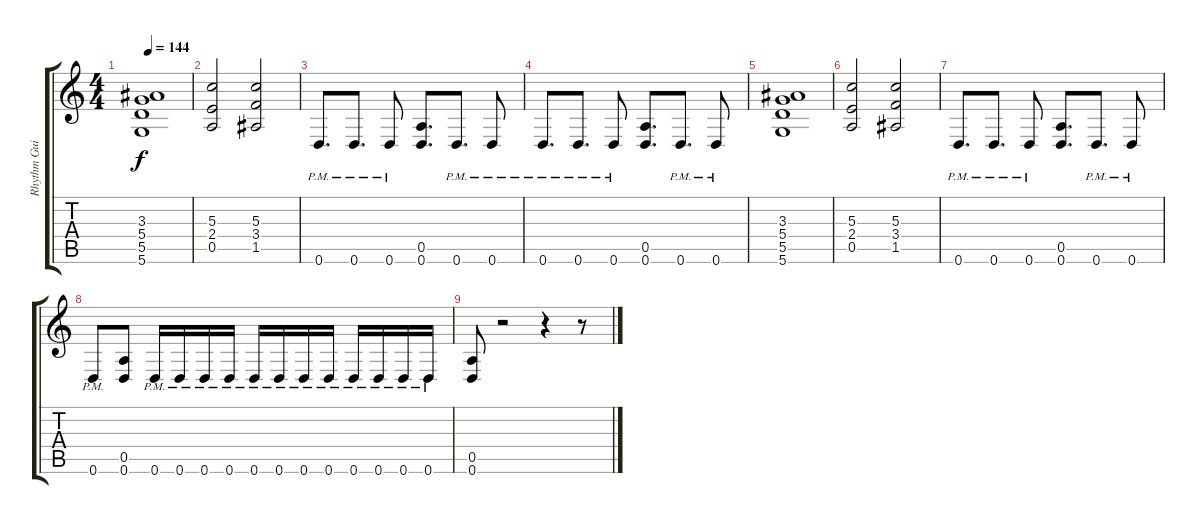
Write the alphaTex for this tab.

\track ("Rhythm Guitar L" "Rhythm Gui") {instrument distortionguitar}
\staff {score tabs}
\tuning (E4 B3 G3 D3 A2 D2) {hide}
\ts (4 4)
\tempo 144
\clef g2
\ks c
(3.3 5.4 5.5 5.6).1{dy f} |
(5.3 2.4 0.5).2 (5.3 3.4 1.5).2 |
0.6{pm}.8{d} 0.6{pm}.8{d} 0.6{pm}.8 (0.5 0.6).8{d} 0.6{pm}.8{d} 0.6{pm}.8 |
0.6{pm}.8{d} 0.6{pm}.8{d} 0.6{pm}.8 (0.5 0.6).8{d} 0.6{pm}.8{d} 0.6{pm}.8 |
(3.3 5.4 5.5 5.6).1 |
(5.3 2.4 0.5).2 (5.3 3.4 1.5).2 |
0.6{pm}.8{d} 0.6{pm}.8{d} 0.6{pm}.8 (0.5 0.6).8{d} 0.6{pm}.8{d} 0.6{pm}.8 |
0.6{pm}.8 (0.5 0.6).8 0.6{pm}.16 0.6{pm}.16 0.6{pm}.16 0.6{pm}.16 0.6{pm}.16 0.6{pm}.16 0.6{pm}.16 0.6{pm}.16 0.6{pm}.16 0.6{pm}.16 0.6{pm}.16 0.6{pm}.16 |
(0.5 0.6).8 r.2 r.4 r.8
